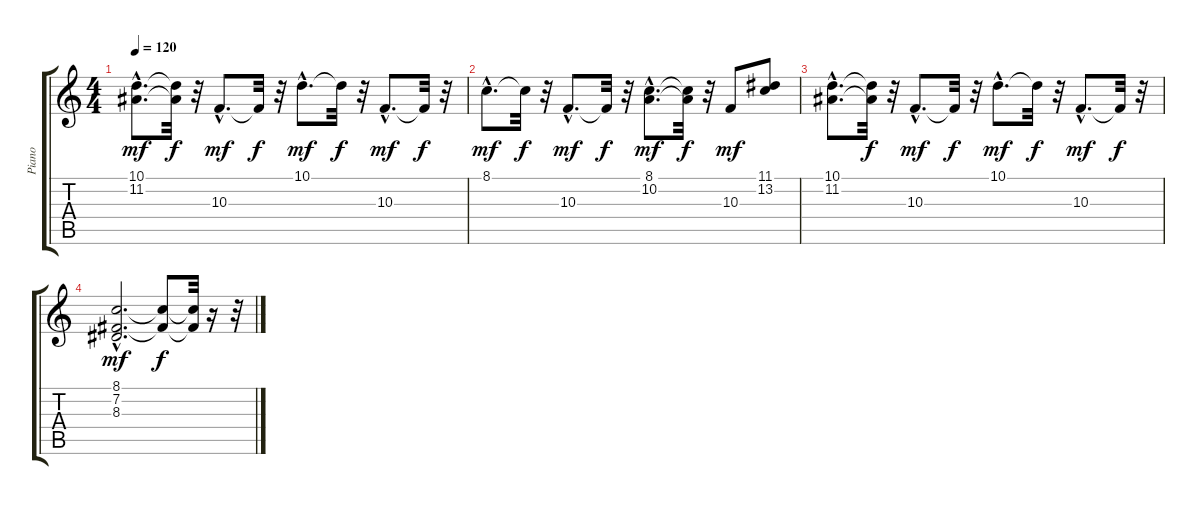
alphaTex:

\track ("Piano" "Piano") {instrument acousticgrandpiano}
\staff {score tabs}
\tuning (E4 B3 G3 D3 A2 E2) {hide}
\ts (4 4)
\tempo 120
\clef g2
\ks c
(10.1{hac} 11.2{hac}).8{d dy mf} (10.1{t} 11.2{t}).32{dy f} r.32 10.3{hac}.8{d dy mf} 10.3{t}.32{dy f} r.32 10.1{hac}.8{d dy mf} 10.1{t}.32{dy f} r.32 10.3{hac}.8{d dy mf} 10.3{t}.32{dy f} r.32 |
8.1{hac}.8{d dy mf} 8.1{t}.32{dy f} r.32 10.3{hac}.8{d dy mf} 10.3{t}.32{dy f} r.32 (8.1{hac} 10.2{hac}).8{d dy mf} (8.1{t} 10.2{t}).32{dy f} r.32 10.3.8{dy mf} (11.1 13.2).8 |
(10.1{hac} 11.2{hac}).8{d} (10.1{t} 11.2{t}).32{dy f} r.32 10.3{hac}.8{d dy mf} 10.3{t}.32{dy f} r.32 10.1{hac}.8{d dy mf} 10.1{t}.32{dy f} r.32 10.3{hac}.8{d dy mf} 10.3{t}.32{dy f} r.32 |
(8.1{hac} 7.2{hac} 8.3{hac}).2{d dy mf} (8.1{t} 7.2{t}).8{dy f} (8.1{t} 7.2{t}).32 r.16 r.32
